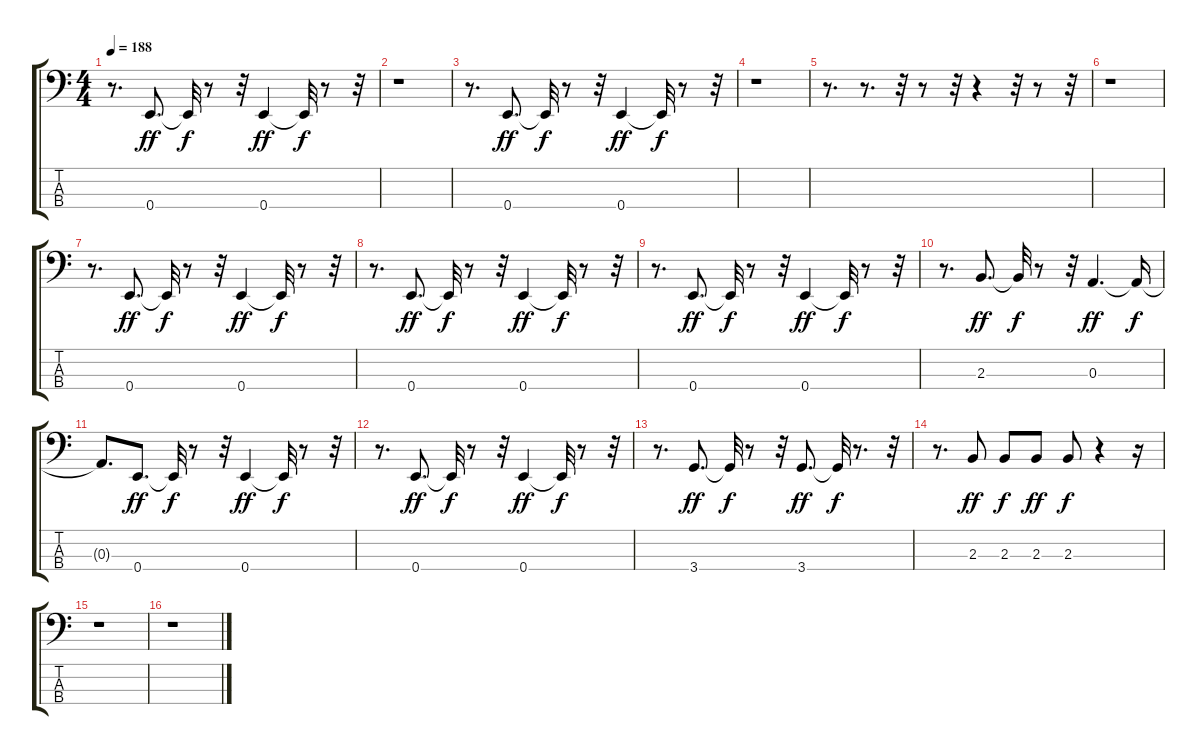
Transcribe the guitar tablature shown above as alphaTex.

\track "" {instrument synthbass1}
\staff {score tabs}
\tuning (G2 D2 A1 E1) {hide}
\ts (4 4)
\tempo 188
\clef f4
\ks c
r.8{d dy f} 0.4.8{d dy ff} 0.4{t}.32{dy f} r.8 r.32 0.4.4{dy ff} 0.4{t}.32{dy f} r.8 r.32 |
r.1 |
r.8{d} 0.4.8{d dy ff} 0.4{t}.32{dy f} r.8 r.32 0.4.4{dy ff} 0.4{t}.32{dy f} r.8 r.32 |
r.1 |
r.8{d} r.8{d} r.32 r.8 r.32 r.4 r.32 r.8 r.32 |
r.1 |
r.8{d} 0.4.8{d dy ff} 0.4{t}.32{dy f} r.8 r.32 0.4.4{dy ff} 0.4{t}.32{dy f} r.8 r.32 |
r.8{d} 0.4.8{d dy ff} 0.4{t}.32{dy f} r.8 r.32 0.4.4{dy ff} 0.4{t}.32{dy f} r.8 r.32 |
r.8{d} 0.4.8{d dy ff} 0.4{t}.32{dy f} r.8 r.32 0.4.4{dy ff} 0.4{t}.32{dy f} r.8 r.32 |
r.8{d} 2.3.8{d dy ff} 2.3{t}.32{dy f} r.8 r.32 0.3.4{d dy ff} 0.3{t}.16{dy f} |
0.3{t}.8{d} 0.4.8{d dy ff} 0.4{t}.32{dy f} r.8 r.32 0.4.4{dy ff} 0.4{t}.32{dy f} r.8 r.32 |
r.8{d} 0.4.8{d dy ff} 0.4{t}.32{dy f} r.8 r.32 0.4.4{dy ff} 0.4{t}.32{dy f} r.8 r.32 |
r.8{d} 3.4.8{d dy ff} 3.4{t}.32{dy f} r.8 r.32 3.4.8{d dy ff} 3.4{t}.32{dy f} r.8{d} r.32 |
r.8{d} 2.3.8{dy ff} 2.3.8{dy f} 2.3.8{dy ff} 2.3.8{dy f} r.4 r.16 |
r.1 |
r.1
